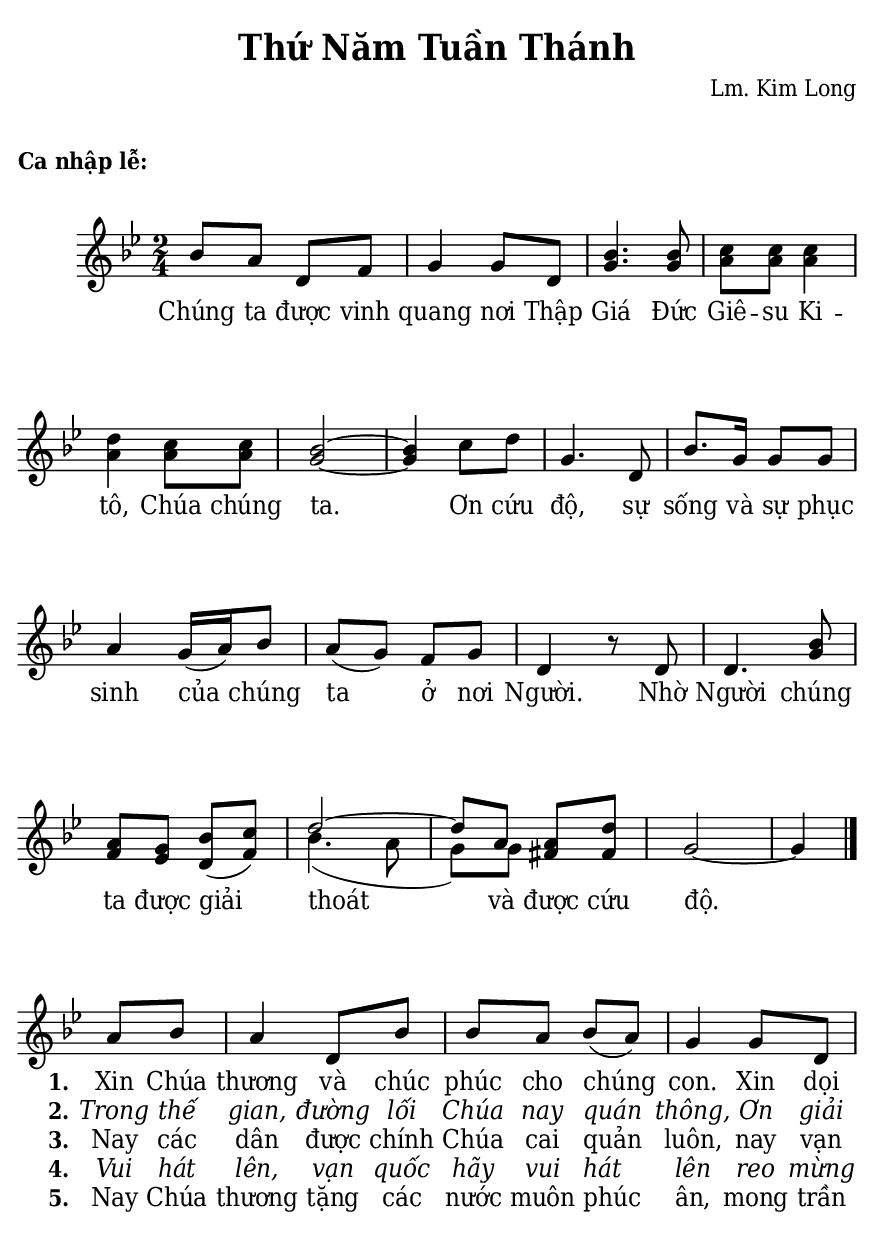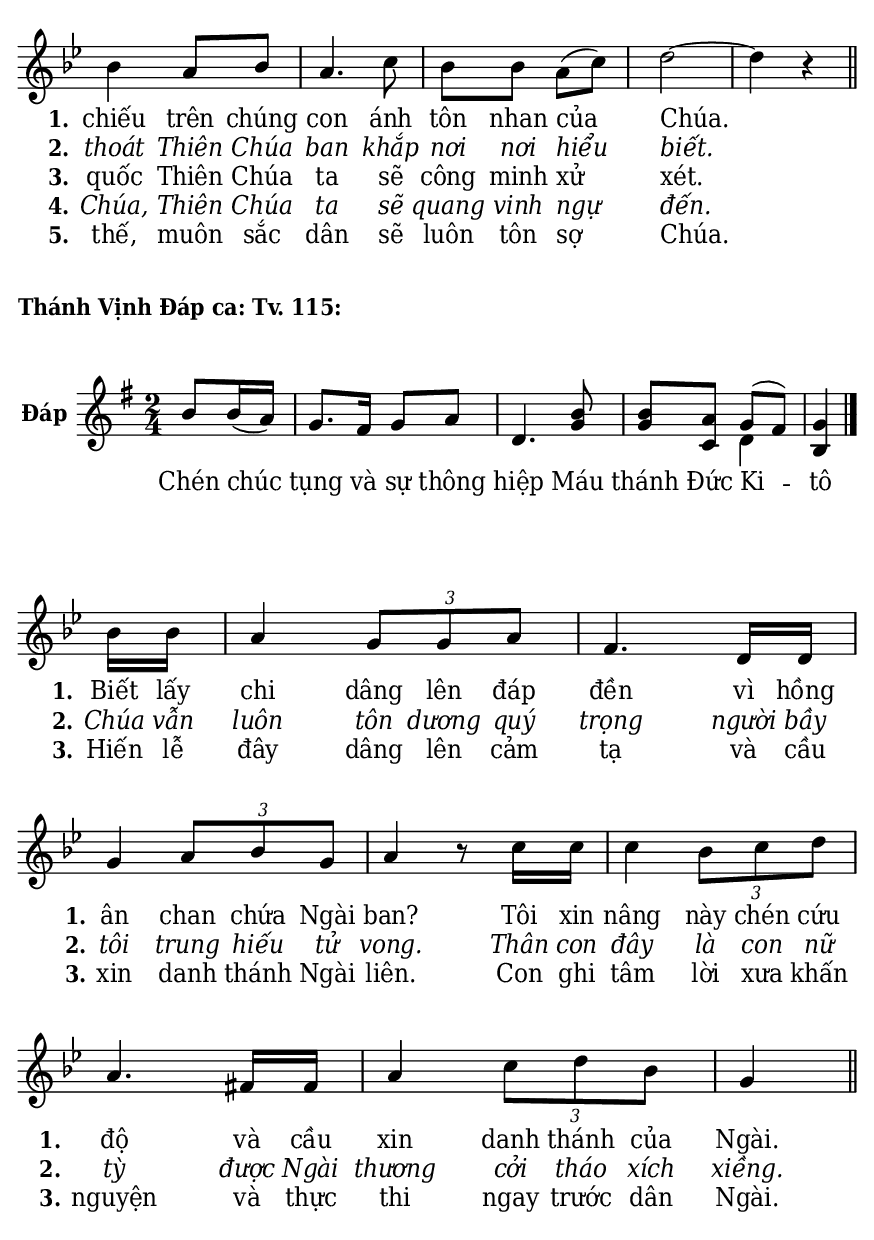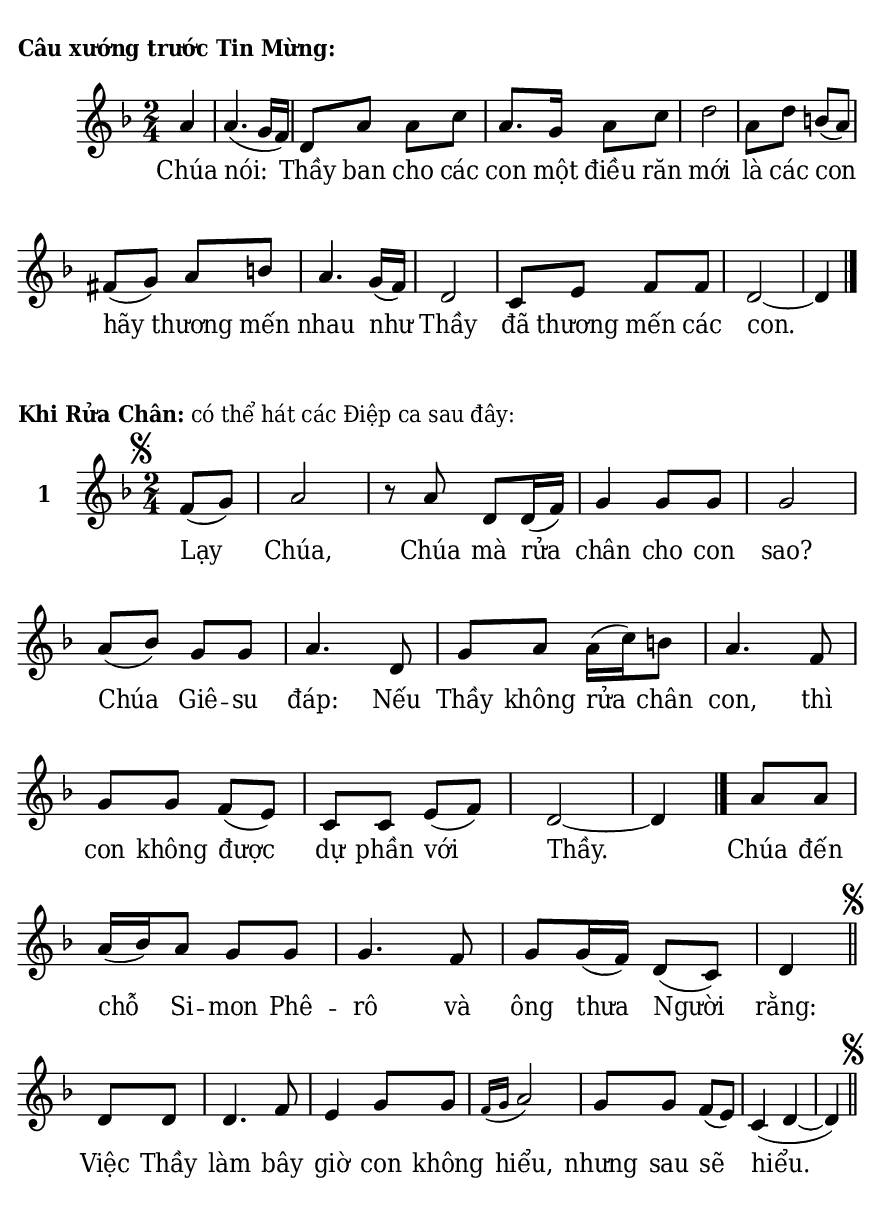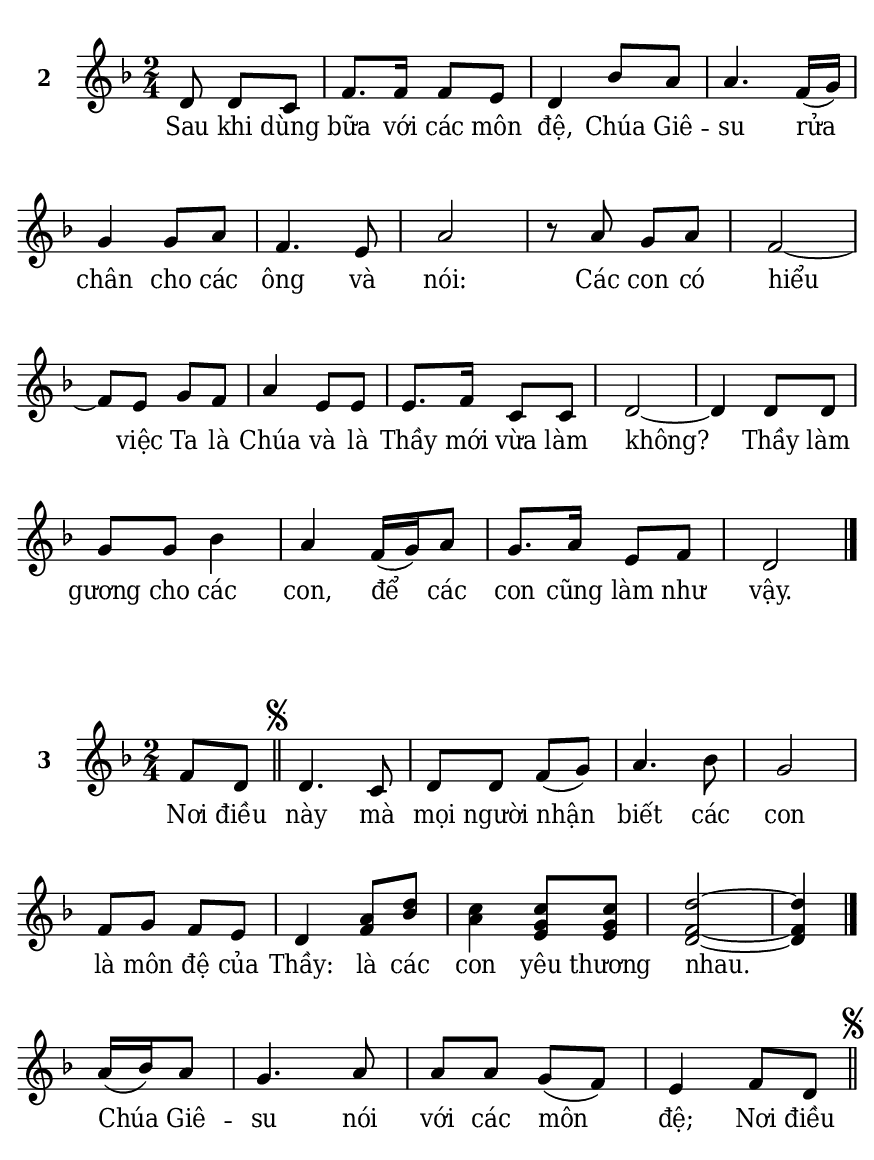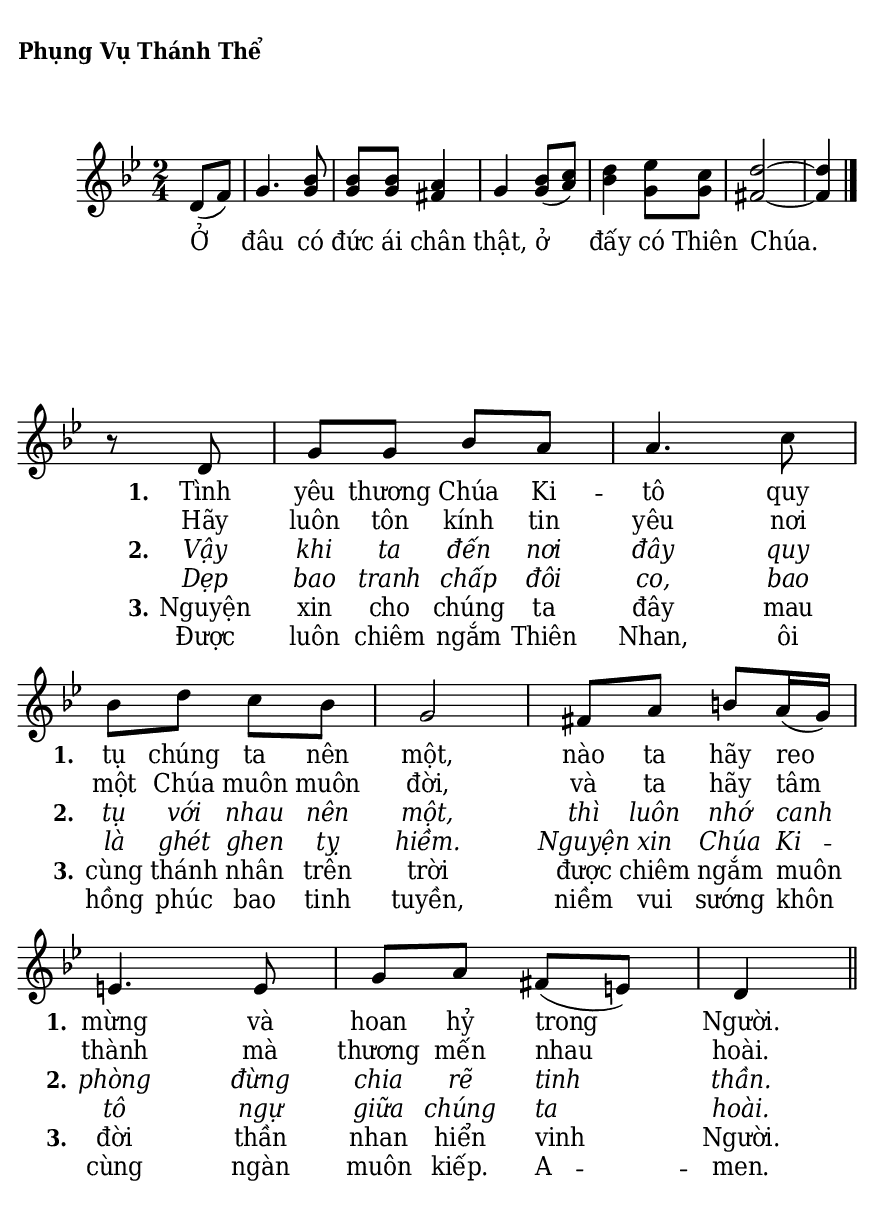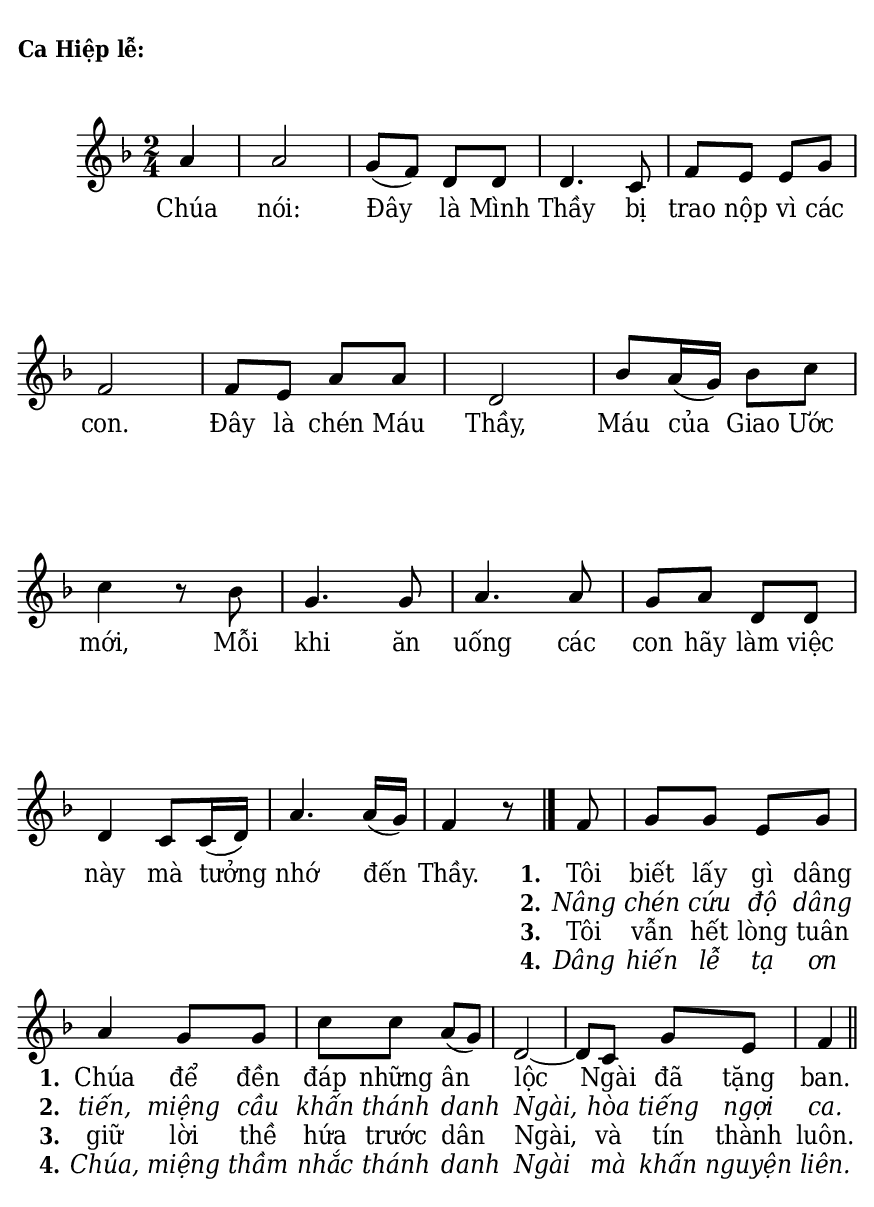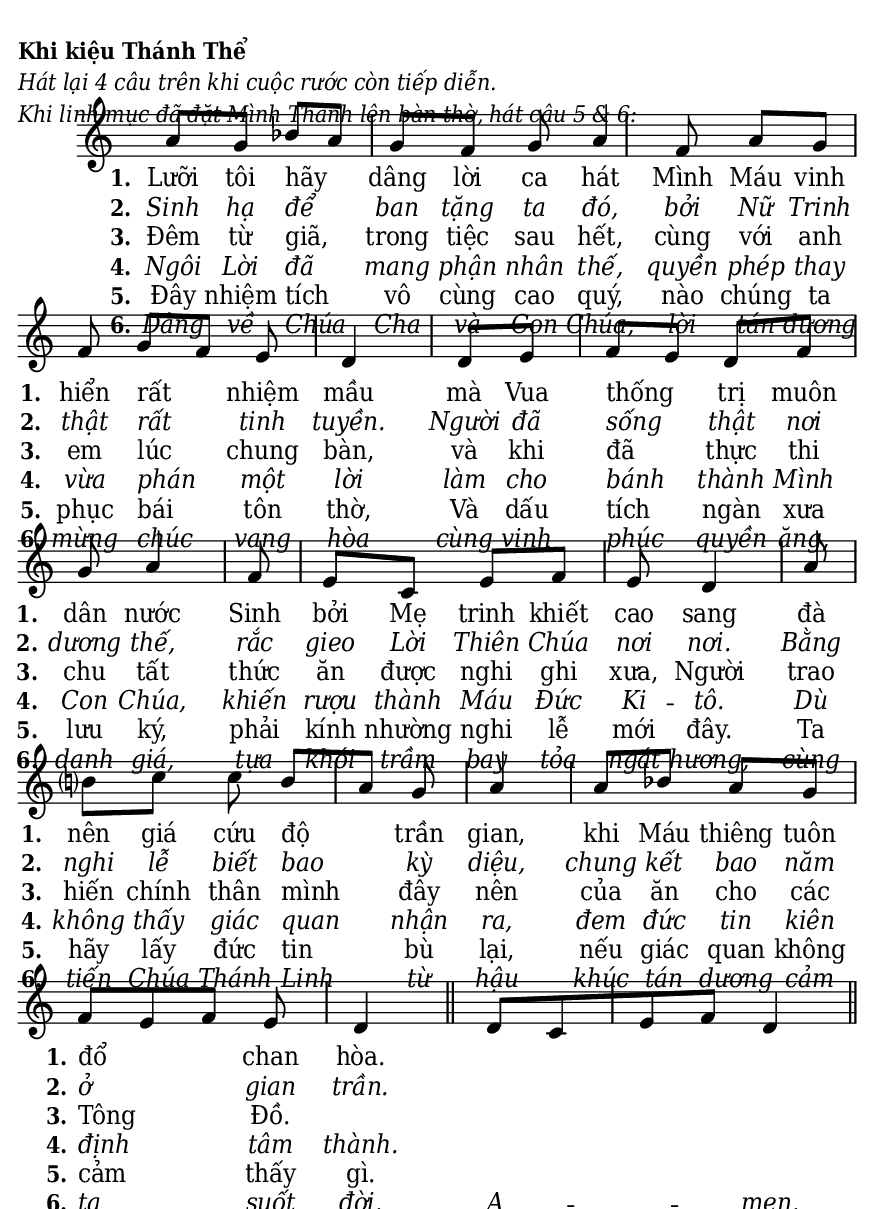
% Cài đặt chung
\version "2.22.1"
\include "english.ly"

\header {
  title = "Thứ Năm Tuần Thánh"
  composer = "Lm. Kim Long"
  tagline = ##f
}

% mã nguồn cho những chức năng chưa hỗ trợ trong phiên bản lilypond hiện tại
% cung cấp bởi cộng đồng lilypond khi gửi email đến lilypond-user@gnu.org
% in số phiên khúc trên mỗi dòng
#(define (add-grob-definition grob-name grob-entry)
     (set! all-grob-descriptions
           (cons ((@@ (lily) completize-grob-entry)
                  (cons grob-name grob-entry))
                 all-grob-descriptions)))

#(add-grob-definition
    'StanzaNumberSpanner
    `((direction . ,LEFT)
      (font-series . bold)
      (padding . 1.0)
      (side-axis . ,X)
      (stencil . ,ly:text-interface::print)
      (X-offset . ,ly:side-position-interface::x-aligned-side)
      (Y-extent . ,grob::always-Y-extent-from-stencil)
      (meta . ((class . Spanner)
               (interfaces . (font-interface
                              side-position-interface
                              stanza-number-interface
                              text-interface))))))

\layout {
    \context {
      \Global
      \grobdescriptions #all-grob-descriptions
    }
    \context {
      \Score
      \remove Stanza_number_align_engraver
      \consists
        #(lambda (context)
           (let ((texts '())
                 (syllables '()))
             (make-engraver
              (acknowledgers
               ((stanza-number-interface engraver grob source-engraver)
                  (set! texts (cons grob texts)))
               ((lyric-syllable-interface engraver grob source-engraver)
                  (set! syllables (cons grob syllables))))
              ((stop-translation-timestep engraver)
                 (for-each
                  (lambda (text)
                    (for-each
                     (lambda (syllable)
                       (ly:pointer-group-interface::add-grob
                        text
                        'side-support-elements
                        syllable))
                     syllables))
                  texts)
                 (set! syllables '())))))
    }
    \context {
      \Lyrics
      \remove Stanza_number_engraver
      \consists
        #(lambda (context)
           (let ((text #f)
                 (last-stanza #f))
             (make-engraver
              ((process-music engraver)
                 (let ((stanza (ly:context-property context 'stanza #f)))
                   (if (and stanza (not (equal? stanza last-stanza)))
                       (let ((column (ly:context-property context
'currentCommandColumn)))
                         (set! last-stanza stanza)
                         (if text
                             (ly:spanner-set-bound! text RIGHT column))
                         (set! text (ly:engraver-make-grob engraver
'StanzaNumberSpanner '()))
                         (ly:grob-set-property! text 'text stanza)
                         (ly:spanner-set-bound! text LEFT column)))))
              ((finalize engraver)
                 (if text
                     (let ((column (ly:context-property context
'currentCommandColumn)))
                       (ly:spanner-set-bound! text RIGHT column)))))))
      \override StanzaNumberSpanner.horizon-padding = 10000
    }
}

stanzaReminderOff =
  \temporary \override StanzaNumberSpanner.after-line-breaking =
     #(lambda (grob)
        ;; Can be replaced with (not (first-broken-spanner? grob)) in 2.23.
        (if (let ((siblings (ly:spanner-broken-into (ly:grob-original grob))))
              (and (pair? siblings)
                   (not (eq? grob (car siblings)))))
            (ly:grob-suicide! grob)))

stanzaReminderOn = \undo \stanzaReminderOff
% kết thúc mã nguồn

% Nhạc
nhacMauMot = \relative c'' {
  \key bf \major
  \time 2/4
  bf8 a d, f |
  g4 g8 d |
  <<
    {
      bf'4. bf8 |
      a a a4 |
      a c8 c |
      bf2 ~ |
      bf4
    }
    {
      g4. g8 |
      c c c4 |
      d a8 a |
      g2 ~ |
      g4
    }
  >>
  c8 d |
  g,4. d8 |
  bf'8. g16 g8 g |
  a4 g16 (a) bf8 |
  a (g) f g |
  d4 r8 d |
  d4.
  <<
    {
      bf'8 |
      a g bf (c)
    }
    {
      g |
      f ef d (f) 
    }
  >>
  <<
    {
      \voiceOne
      d'2 ~ |
      d8 a
    }
    \new Voice = "splitpart" {
      \voiceTwo
      bf4. (a8 |
      g) g
    }
  >>
  \oneVoice
  <<
    {
      a8 d |
    }
    {
      fs,8 fs
    }
  >>
  g2 ~ |
  g4 \bar "|." \break
  
  a8 bf |
  a4 d,8 bf' |
  bf a bf (a) |
  g4 g8 d |
  bf'4 a8 bf |
  a4. c8 |
  bf bf a (c) |
  d2 ~ |
  d4 r \bar "||"
}

nhacMauHai = \relative c'' {
  \key g \major
  \time 2/4
  \partial 4 b8 b16 (a) |
  g8. fs16 g8 a |
  d,4.
  <<
    {
      b'8 |
      b a
    }
    {
      g |
      g c,
    }
  >>
  <<
    {
      \voiceOne
      g' (fs)
    }
    \new Voice = "splitpart" {
      \voiceTwo
      d4
    }
  >>
  \oneVoice
  \partial 4 <g b,>4 \bar "|." \break
  
  \set Staff.explicitKeySignatureVisibility = #end-of-line-invisible
  \set Staff.printKeyCancellation = ##f
  \key bf \major
  \partial 8 bf16 bf |
  a4 \tuplet 3/2 { g8 g a } |
  f4. d16 d |
  g4 \tuplet 3/2 { a8 bf g } |
  a4 r8 c16 c |
  c4 \tuplet 3/2 { bf8 c d } |
  a4. fs16 fs |
  a4 \tuplet 3/2 { c8 d bf } |
  g4 \bar "||"
}

nhacMauBa = \relative c'' {
  \key f \major
  \time 2/4
  \partial 4 a4 |
  a4. (g16 f) |
  d8 a' a c |
  a8. g16 a8 c |
  d2 |
  a8 d b! (a) |
  fs8 (g) a b! |
  a4. g16 (f) |
  d2 |
  c8 e f f |
  d2 ~ |
  d4 \bar "|."
}

nhacMauBon = \relative c' {
  \key f \major
  \time 2/4
  \once \override Score.RehearsalMark.font-size = #0.1
  \mark \markup { \musicglyph #"scripts.segno" }
  \partial 4 f8 (g) |
  a2 |
  r8 a d, d16 (f) |
  g4 g8 g |
  g2 |
  a8 (bf) g g |
  a4. d,8 |
  g a a16 (c) b!8 |
  a4. f8 |
  g g f (e) |
  c c e (f) |
  d2 ~ |
  d4 \bar "|."
  a'8 a |
  a16 (bf) a8 g g |
  g4. f8 |
  g g16 (f) d8 (c) |
  d4 \bar "||"
  \once \override Score.RehearsalMark #'break-visibility = #end-of-line-visible
  \once \override Score.RehearsalMark.font-size = #0.1
  \mark \markup { \musicglyph #"scripts.segno" }
  \break
  
  d8 d |
  d4. f8 |
  e4 g8 g |
  \slashedGrace { f16 (g } a2) |
  g8 g f (e) |
  c4 (d ~ |
  d) \bar "||"
  \once \override Score.RehearsalMark.font-size = #0.1
  \mark \markup { \musicglyph #"scripts.segno" }
}

nhacMauNam = \relative c' {
  \key f \major
  \time 2/4
  \partial 4. d8 d c |
  f8. f16 f8 e |
  d4 bf'8 a |
  a4. f16 (g) |
  g4 g8 a |
  f4. e8 |
  a2 |
  r8 a g a |
  f2 ~ |
  f8 e g f |
  a4 e8 e |
  e8. f16 c8 c |
  d2 ~ |
  d4 d8 d |
  g g bf4 |
  a4 f16 (g) a8 |
  g8. a16 e8 f |
  d2 \bar "|."
}

nhacMauSau = \relative c' {
  \key f \major
  \time 2/4
  \partial 4 f8 d \bar "||"
  \once \override Score.RehearsalMark.font-size = #0.1
  \mark \markup { \musicglyph #"scripts.segno" }
  d4. c8 |
  d d f (g) |
  a4. bf8 |
  g2 |
  f8 g f e |
  d4 <a' f>8 <d bf> |
  <c a>4 <c g e>8 <c g e> |
  <d f, d>2 ~ <d f, d>4 \bar "|." \break
  a16 (bf) a8 |
  g4. a8 |
  a a g (f) |
  e4 f8 d \bar "||"
  \once \override Score.RehearsalMark.font-size = #0.1
  \mark \markup { \musicglyph #"scripts.segno" }
}

nhacMauBay = \relative c' {
  \key bf \major
  \time 2/4
  \partial 4 d8 (f) |
  g4.
  <<
    {
      bf8 |
      bf bf a4 |
      g bf8 (c) |
      d4 ef8 c |
      d2 ~ |
      d4 \bar "|."
    }
    {
      g,8 |
      g g fs4 |
      \skip 4 g8 (a) |
      bf4 g8 g |
      fs2 ~ |
      fs4
    }
  >>
  \break
  r8 d |
  g g bf a |
  a4. c8 |
  bf d c bf |
  g2 |
  fs8 a b! a16 (g) |
  e!4. e8 |
  g a fs (e!) |
  d4 \bar "||"
}

nhacMauTam = \relative c'' {
  \key f \major
  \time 2/4
  \partial 4 a4 |
  a2 |
  g8 (f) d d |
  d4. c8 |
  f e e g |
  f2 |
  f8 e a a |
  d,2 |
  bf'8 a16 (g) bf8 c |
  c4 r8 bf |
  g4. g8 |
  a4. a8 |
  g a d, d |
  d4 c8 c16 (d) |
  a'4. a16 (g) |
  f4 r8 \bar "|."
  
  f8 |
  g g e g |
  a4 g8 g |
  c c a (g) |
  d2 ~ |
  d8 c g' e |
  f4 \bar "||"
}

nhacMauChin = \relative c'' {
  \key c \major
  \time 2/4
  a8 g bf \hide ([a]) g f g a4 f8 a
  g f g \hide ([f]) e d4 \bar "|" d8 e f \hide ([e]) d f g a4 \bar "|"
  f8 e c e f e d4 \bar "|" a'8 b!? c c b \hide ([a]) g \bar "|"
  a4 a8 bf a g f \hide ([e f]) e d4 \bar "||"
  d8 \hide ([c e f]) d4 \bar "||"
}

% Lời
loiMauMot = \lyricmode {
  Chúng ta được vinh quang nơi Thập Giá Đức Giê -- su Ki -- tô,
  Chúa chúng ta.
  Ơn cứu độ, sự sống và sự phục sinh của chúng ta ở nơi Người.
  Nhờ Người chúng ta được giải thoát và được cứu độ.
  <<
    {
      \set stanza = "1."
      Xin Chúa thương và chúc phúc cho chúng con.
      Xin dọi chiếu trên chúng con ánh tôn nhan của Chúa.
    }
    \new Lyrics {
      \set associatedVoice = "beSop"
      \set stanza = "2."
      \override Lyrics.LyricText.font-shape = #'italic
      Trong thế gian, đường lối Chúa nay quán thông,
      Ơn giải thoát Thiên Chúa ban khắp nơi nơi hiểu biết.
    }
    \new Lyrics {
      \set associatedVoice = "beSop"
      \set stanza = "3."
      Nay các dân được chính Chúa cai quản luôn,
      nay vạn quốc Thiên Chúa ta sẽ công minh xử xét.
    }
    \new Lyrics {
      \set associatedVoice = "beSop"
      \set stanza = "4."
      \override Lyrics.LyricText.font-shape = #'italic
      Vui hát lên, vạn quốc hãy vui hát lên reo mừng Chúa,
      Thiên Chúa ta sẽ quang vinh ngự đến.
    }
    \new Lyrics {
      \set associatedVoice = "beSop"
      \set stanza = "5."
      Nay Chúa thương tặng các nước muôn phúc ân,
      mong trần thế, muôn sắc dân sẽ luôn tôn sợ Chúa.
    }
  >>
}

loiMauHai = \lyricmode {
  Chén chúc tụng và sự thông hiệp Máu thánh Đức Ki -- tô
  <<
    {
      \set stanza = "1."
      Biết lấy chi dâng lên đáp đền
      vì hồng ân chan chứa Ngài ban?
      Tôi xin nâng này chén cứu độ
      và cầu xin danh thánh của Ngài.
    }
    \new Lyrics {
      \set associatedVoice = "beSop"
      \set stanza = "2."
      \override Lyrics.LyricText.font-shape = #'italic
      Chúa vẫn luôn tôn dương quý trọng
      người bầy tôi trung hiếu tử vong.
      Thân con đây là con nữ tỳ
      được Ngài thương cởi tháo xích xiềng.
    }
    \new Lyrics {
      \set associatedVoice = "beSop"
      \set stanza = "3."
      Hiến lễ đây dâng lên cảm tạ
      và cầu xin danh thánh Ngài liên.
      Con ghi tâm lời xưa khấn nguyện
      và thực thi ngay trước dân Ngài.
    }
  >>
}

loiMauBa = \lyricmode {
  Chúa nói: Thầy ban cho các con một điều răn mới
  là các con hãy thương mến nhau
  như Thầy đã thương mến các con.
}

loiMauBon = \lyricmode {
  Lạy Chúa, Chúa mà rửa chân cho con sao?
  Chúa Giê -- su đáp:
  Nếu Thầy không rửa chân con, thì con không được
  dự phần với Thầy.
  Chúa đến chỗ Si -- mon Phê -- rô và ông thưa Người rằng:
  
  Việc Thầy làm bây giờ con không hiểu, nhưng sau sẽ hiểu.
}

loiMauNam = \lyricmode {
  Sau khi dùng bữa với các môn đệ,
  Chúa Giê -- su rửa chân cho các ông và nói:
  Các con có hiểu việc Ta là Chúa và là Thầy mới vừa làm không?
  Thầy làm gương cho các con, để các con cũng làm như vậy.
}

loiMauSau = \lyricmode {
  Nơi điều này mà mọi người nhận biết các con là môn đệ của Thầy:
  là các con yêu thương nhau.
  Chúa Giê -- su nói với các môn đệ;
  Nơi điều
}

loiMauBay = \lyricmode {
  Ở đâu có đức ái chân thật, ở đấy có Thiên Chúa.
  <<
    {
      \set stanza = "1."
      Tình yêu thương Chúa Ki -- tô quy tụ chúng ta nên một,
      nào ta hãy reo mừng và hoan hỷ trong Người.
    }
    \new Lyrics {
      \set associatedVoice = "beSop"
      \stanzaReminderOff
      Hãy luôn tôn kính tin yêu nơi một Chúa muôn muôn đời,
      và ta hãy tâm thành mà thương mến nhau hoài.
    }
    \new Lyrics {
      \set associatedVoice = "beSop"
      \set stanza = "2."
      \override Lyrics.LyricText.font-shape = #'italic
      Vậy khi ta đến nơi đây quy tụ với nhau nên một,
      thì luôn nhớ canh phòng đừng chia rẽ tinh thần.
    }
    \new Lyrics {
      \set associatedVoice = "beSop"
      \stanzaReminderOff
      \override Lyrics.LyricText.font-shape = #'italic
      Dẹp bao tranh chấp đôi co, bao là ghét ghen tỵ hiềm.
      Nguyện xin Chúa Ki -- tô ngự giữa chúng ta hoài.
    }
    \new Lyrics {
      \set associatedVoice = "beSop"
      \set stanza = "3."
      Nguyện xin cho chúng ta đây mau cùng thánh nhân trên trời
      được chiêm ngắm muôn đời thần nhan hiển vinh Người.
    }
    \new Lyrics {
      \set associatedVoice = "beSop"
      \stanzaReminderOff
      Được luôn chiêm ngắm Thiên Nhan, ôi hồng phúc bao tinh tuyền,
      niềm vui sướng khôn cùng ngàn muôn kiếp.
      A -- men.
    }
  >>
}

loiMauTam = \lyricmode {
  Chúa nói: Đây là Mình Thầy bị trao nộp vì các con.
  Đây là chén Máu Thầy, Máu của Giao Ước mới,
  Mỗi khi ăn uống các con hãy làm việc này
  mà tưởng nhớ đến Thầy.
  <<
    {
      \set stanza = "1."
      Tôi biết lấy gì dâng Chúa
      để đền đáp những ân lộc Ngài đã tặng ban.
    }
    \new Lyrics {
      \set associatedVoice = "beSop"
      \set stanza = "2."
      \override Lyrics.LyricText.font-shape = #'italic
      Nâng chén cứu độ dâng tiến,
      miệng cầu khấn thánh danh Ngài, hòa tiếng ngợi ca.
    }
    \new Lyrics {
      \set associatedVoice = "beSop"
      \set stanza = "3."
      Tôi vẫn hết lòng tuân giữ lời thề hứa trước dân Ngài,
      và tín thành luôn.
    }
    \new Lyrics {
      \set associatedVoice = "beSop"
      \set stanza = "4."
      \override Lyrics.LyricText.font-shape = #'italic
      Dâng hiến lễ tạ ơn Chúa,
      miệng thầm nhắc thánh danh Ngài mà khấn nguyện liên.
    }
  >>
}

loiMauChin = \lyricmode {
  <<
    {
      \set stanza = "1."
      Lưỡi tôi hãy dâng lời ca hát Mình Máu vinh hiển rất nhiệm mầu
      mà Vua thống trị muôn dân nước
      Sinh bởi Mẹ trinh khiết cao sang
      đà nên giá cứu độ trần gian,
      khi Máu thiêng tuôn đổ chan hòa.
    }
    \new Lyrics {
      \set associatedVoice = "beSop"
      \set stanza = "2."
      \override Lyrics.LyricText.font-shape = #'italic
      Sinh hạ để ban tặng ta đó,
      bởi Nữ Trinh thật rất tinh tuyền.
      Người đã sống thật nơi dương thế,
      rắc gieo Lời Thiên Chúa nơi nơi.
      Bằng nghi lễ biết bao kỳ diệu,
      chung kết bao năm ở gian trần.
    }
    \new Lyrics {
      \set associatedVoice = "beSop"
      \set stanza = "3."
      Đêm từ giã, trong tiệc sau hết,
      cùng với anh em lúc chung bàn,
      và khi đã thực thi chu tất
      thức ăn được nghi ghi xưa,
      Người trao hiến chính thân mình đây
      nên của ăn cho các Tông Đồ.
    }
    \new Lyrics {
      \set associatedVoice = "beSop"
      \set stanza = "4."
      \override Lyrics.LyricText.font-shape = #'italic
      Ngôi Lời đã mang phận nhân thế,
      quyền phép thay vừa phán một lời
      làm cho bánh thành Mình Con Chúa,
      khiến rượu thành Máu Đức Ki -- tô.
      Dù không thấy giác quan nhận ra,
      đem đức tin kiên định tâm thành.
    }
    \new Lyrics {
      \set associatedVoice = "beSop"
      \set stanza = "5."
      Đây nhiệm tích vô cùng cao quý,
      nào chúng ta phục bái tôn thờ,
      Và dấu tích ngàn xưa lưu ký,
      phải kính nhường nghi lễ mới đây.
      Ta hãy lấy đức tin bù lại,
      nếu giác quan không cảm thấy gì.
    }
    \new Lyrics {
      \set associatedVoice = "beSop"
      \set stanza = "6."
      \override Lyrics.LyricText.font-shape = #'italic
      Dâng về Chúa Cha và Con Chúa,
      lời tán dương mừng chúc vang hòa
      cùng vinh phúc quyền ăng, danh giá,
      tựa khói trầm bay tỏa ngát hương,
      cùng tiến Chúa Thánh Linh từ hậu
      khúc tán dương cảm tạ suốt đời.
      A -- men.
    }
  >>
}

% Dàn trang
\paper {
  #(set-paper-size "a5")
  top-margin = 3\mm
  bottom-margin = 3\mm
  left-margin = 3\mm
  right-margin = 3\mm
  indent = #0
  #(define fonts
	 (make-pango-font-tree "Deja Vu Serif Condensed"
	 		       "Deja Vu Serif Condensed"
			       "Deja Vu Serif Condensed"
			       (/ 20 20)))
  print-page-number = ##f
  page-count = 7
}

\markup {
  \vspace #2
  \bold "Ca nhập lễ:"
}

\score {
  <<
    \new Staff <<
        \clef treble
        \new Voice = beSop {
          \nhacMauMot
        }
      \new Lyrics \lyricsto beSop \loiMauMot
    >>
  >>
  \layout {
    indent = 10
    \override Lyrics.LyricSpace.minimum-distance = #0.8
    \override LyricHyphen.minimum-distance = #1.5
    \override Score.BarNumber.break-visibility = ##(#f #f #f)
    \override Score.SpacingSpanner.uniform-stretching = ##t
    ragged-last = ##f
  }
}

\markup {
  \vspace #2
  \bold "Thánh Vịnh Đáp ca: Tv. 115:"
}

\score {
  <<
    \new Staff \with {
      instrumentName = \markup { \bold "Đáp" }} <<
        \clef treble
        \new Voice = beSop {
          \nhacMauHai
        }
      \new Lyrics \lyricsto beSop \loiMauHai
    >>
  >>
  \layout {
    indent = 10
    \override Lyrics.LyricSpace.minimum-distance = #0.7
    \override Score.BarNumber.break-visibility = ##(#f #f #f)
    \override Score.SpacingSpanner.uniform-stretching = ##t
    \override LyricHyphen.minimum-distance = #1.5
    ragged-last = ##f
  }
}

\pageBreak

\markup {
  \vspace #2
  \bold "Câu xướng trước Tin Mừng:"
}

\score {
  <<
    \new Staff <<
        \clef treble
        \new Voice = beSop {
          \nhacMauBa
        }
      \new Lyrics \lyricsto beSop \loiMauBa
    >>
  >>
  \layout {
    indent = 10
    \override Lyrics.LyricSpace.minimum-distance = #0.6
    \override Score.BarNumber.break-visibility = ##(#f #f #f)
    \override Score.SpacingSpanner.uniform-stretching = ##t
    ragged-last = ##f
  }
}

\markup {
  \vspace #2
  \bold "Khi Rửa Chân:"
  \normal-text "có thể hát các Điệp ca sau đây:"
}


\score {
  <<
    \new Staff \with {
      instrumentName = \markup { \bold "1" }} <<
        \clef treble
        \new Voice = beSop {
          \nhacMauBon
        }
      \new Lyrics \lyricsto beSop \loiMauBon
    >>
  >>
  \layout {
    indent = 10
    \override Lyrics.LyricSpace.minimum-distance = #1
    \override LyricHyphen.minimum-distance = #1
    \override Score.BarNumber.break-visibility = ##(#f #f #f)
    \override Score.SpacingSpanner.uniform-stretching = ##t
    ragged-last = ##f
  }
}

\markup {
  \vspace #2
}

\score {
  <<
    \new Staff \with {
      instrumentName = \markup { \bold "2" }} <<
        \clef treble
        \new Voice = beSop {
          \nhacMauNam
        }
      \new Lyrics \lyricsto beSop \loiMauNam
    >>
  >>
  \layout {
    indent = 10
    \override Lyrics.LyricSpace.minimum-distance = #0.7
    \override Score.BarNumber.break-visibility = ##(#f #f #f)
    \override Score.SpacingSpanner.uniform-stretching = ##t
    ragged-last = ##f
  }
}

\markup {
  \vspace #2
}

\score {
  <<
    \new Staff \with {
      instrumentName = \markup { \bold "3" }} <<
        \clef treble
        \new Voice = beSop {
          \nhacMauSau
        }
      \new Lyrics \lyricsto beSop \loiMauSau
    >>
  >>
  \layout {
    indent = 10
    \override Lyrics.LyricSpace.minimum-distance = #0.7
    \override Score.BarNumber.break-visibility = ##(#f #f #f)
    \override Score.SpacingSpanner.uniform-stretching = ##t
    ragged-last = ##f
  }
}

\pageBreak

\markup {
  \vspace #2
  \bold "Phụng Vụ Thánh Thể"
}

\score {
  <<
    \new Staff <<
        \clef treble
        \new Voice = beSop {
          \nhacMauBay
        }
      \new Lyrics \lyricsto beSop \loiMauBay
    >>
  >>
  \layout {
    indent = 10
    \override Lyrics.LyricSpace.minimum-distance = #0.7
    \override Score.BarNumber.break-visibility = ##(#f #f #f)
    \override Score.SpacingSpanner.uniform-stretching = ##t
    ragged-last = ##f
  }
}

\pageBreak

\markup {
  \vspace #2
  \bold "Ca Hiệp lễ:"
}

\score {
  <<
    \new Staff <<
        \clef treble
        \new Voice = beSop {
          \nhacMauTam
        }
      \new Lyrics \lyricsto beSop \loiMauTam
    >>
  >>
  \layout {
    indent = 10
    \override Lyrics.LyricSpace.minimum-distance = #0.8
    \override Score.BarNumber.break-visibility = ##(#f #f #f)
    \override Score.SpacingSpanner.uniform-stretching = ##t
    ragged-last = ##f
  }
}

\pageBreak

\markup {
  \vspace #2
  \column {
      \left-align {
        \line {
          \bold "Khi kiệu Thánh Thể"
        }
        \line {
          \normal-text \italic "Hát lại 4 câu trên khi cuộc rước còn tiếp diễn."
        }
        \line {
          \normal-text \italic "Khi linh mục đã đặt Mình Thánh lên bàn thờ, hát câu 5 & 6:"
        }
      }
  }
}

\score {
  <<
    \new Staff <<
        \clef treble
        \new Voice = beSop {
          \nhacMauChin
        }
      \new Lyrics \lyricsto beSop \loiMauChin
    >>
  >>
  \layout {
    indent = 10
    \override Staff.TimeSignature.transparent = ##t
    \override Lyrics.LyricSpace.minimum-distance = #0.8
    \override Score.BarNumber.break-visibility = ##(#f #f #f)
    \override Score.SpacingSpanner.uniform-stretching = ##t
    \set Score.defaultBarType = ""
    \set Score.barAlways = ##t
    ragged-last = ##f
  }
}
